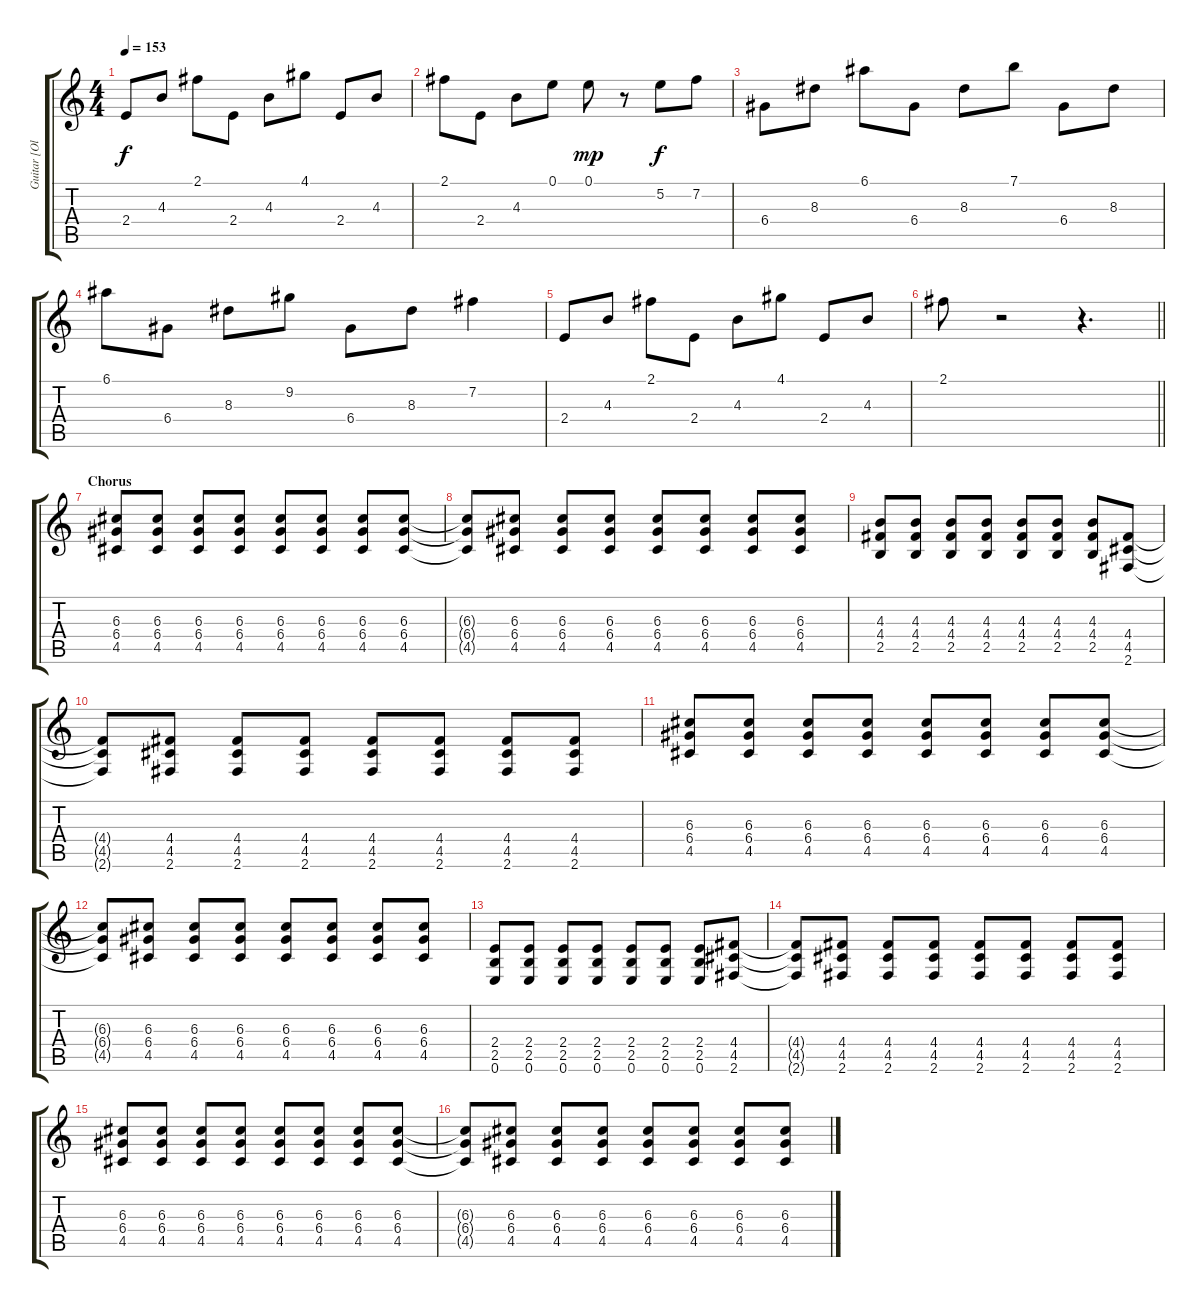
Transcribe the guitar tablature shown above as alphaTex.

\track ("Guitar [Olli]" "Guitar [Ol") {instrument distortionguitar}
\staff {score tabs}
\tuning (E4 B3 G3 D3 A2 E2) {hide}
\ts (4 4)
\tempo 153
\clef g2
\ks c
2.4.8{dy f} 4.3.8 2.1.8 2.4.8 4.3.8 4.1.8 2.4.8 4.3.8 |
2.1.8 2.4.8 4.3.8 0.1.8 0.1.8{dy mp} r.8 5.2.8{dy f} 7.2.8 |
6.4.8 8.3.8 6.1.8 6.4.8 8.3.8 7.1.8 6.4.8 8.3.8 |
6.1.8 6.4.8 8.3.8 9.2.8 6.4.8 8.3.8 7.2.4 |
2.4.8 4.3.8 2.1.8 2.4.8 4.3.8 4.1.8 2.4.8 4.3.8 |
\barLineRight lightlight
2.1.8 r.2 r.4{d} |
\section ("" "Chorus")
(6.3 6.4 4.5).8 (6.3 6.4 4.5).8 (6.3 6.4 4.5).8 (6.3 6.4 4.5).8 (6.3 6.4 4.5).8 (6.3 6.4 4.5).8 (6.3 6.4 4.5).8 (6.3 6.4 4.5).8 |
(6.3{t} 6.4{t} 4.5{t}).8 (6.3 6.4 4.5).8 (6.3 6.4 4.5).8 (6.3 6.4 4.5).8 (6.3 6.4 4.5).8 (6.3 6.4 4.5).8 (6.3 6.4 4.5).8 (6.3 6.4 4.5).8 |
(4.3 4.4 2.5).8 (4.3 4.4 2.5).8 (4.3 4.4 2.5).8 (4.3 4.4 2.5).8 (4.3 4.4 2.5).8 (4.3 4.4 2.5).8 (4.3 4.4 2.5).8 (4.4 4.5 2.6).8 |
(4.4{t} 4.5{t} 2.6{t}).8 (4.4 4.5 2.6).8 (4.4 4.5 2.6).8 (4.4 4.5 2.6).8 (4.4 4.5 2.6).8 (4.4 4.5 2.6).8 (4.4 4.5 2.6).8 (4.4 4.5 2.6).8 |
(6.3 6.4 4.5).8 (6.3 6.4 4.5).8 (6.3 6.4 4.5).8 (6.3 6.4 4.5).8 (6.3 6.4 4.5).8 (6.3 6.4 4.5).8 (6.3 6.4 4.5).8 (6.3 6.4 4.5).8 |
(6.3{t} 6.4{t} 4.5{t}).8 (6.3 6.4 4.5).8 (6.3 6.4 4.5).8 (6.3 6.4 4.5).8 (6.3 6.4 4.5).8 (6.3 6.4 4.5).8 (6.3 6.4 4.5).8 (6.3 6.4 4.5).8 |
(2.4 2.5 0.6).8 (2.4 2.5 0.6).8 (2.4 2.5 0.6).8 (2.4 2.5 0.6).8 (2.4 2.5 0.6).8 (2.4 2.5 0.6).8 (2.4 2.5 0.6).8 (4.4 4.5 2.6).8 |
(4.4{t} 4.5{t} 2.6{t}).8 (4.4 4.5 2.6).8 (4.4 4.5 2.6).8 (4.4 4.5 2.6).8 (4.4 4.5 2.6).8 (4.4 4.5 2.6).8 (4.4 4.5 2.6).8 (4.4 4.5 2.6).8 |
(6.3 6.4 4.5).8 (6.3 6.4 4.5).8 (6.3 6.4 4.5).8 (6.3 6.4 4.5).8 (6.3 6.4 4.5).8 (6.3 6.4 4.5).8 (6.3 6.4 4.5).8 (6.3 6.4 4.5).8 |
(6.3{t} 6.4{t} 4.5{t}).8 (6.3 6.4 4.5).8 (6.3 6.4 4.5).8 (6.3 6.4 4.5).8 (6.3 6.4 4.5).8 (6.3 6.4 4.5).8 (6.3 6.4 4.5).8 (6.3 6.4 4.5).8
